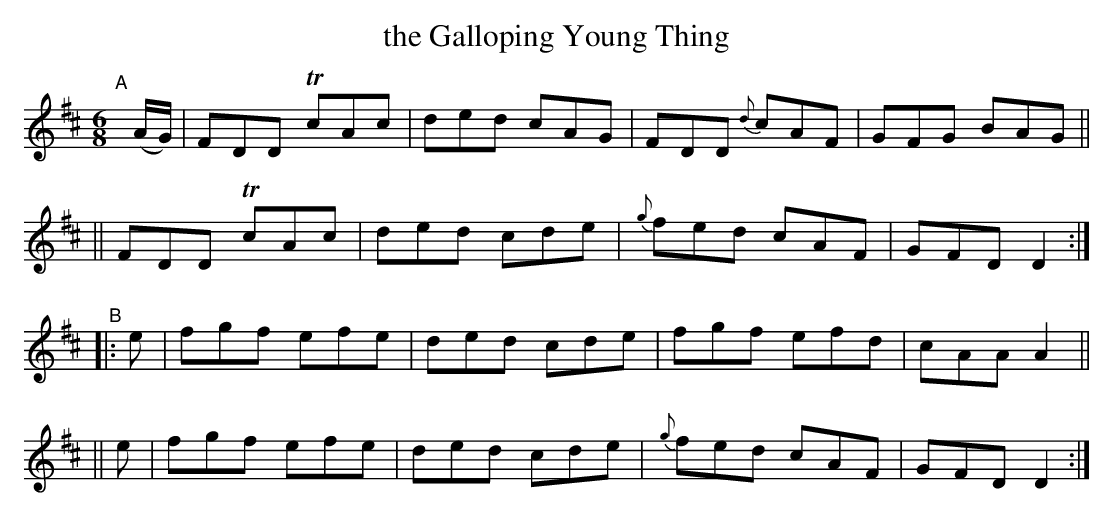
X:1
T: the Galloping Young Thing
M: 6/8
L: 1/8
K: D
"^A"[|] (A/G/) \
 | FDD TcAc | ded cAG | FDD {d}cAF | GFG BAG ||
|| FDD TcAc | ded cde | {g}fed cAF | GFD D2 :|
"^B"\
|: e | fgf efe | ded cde | fgf efd | cAA A2 ||
|| e | fgf efe | ded cde | {g}fed cAF | GFD D2 :|
